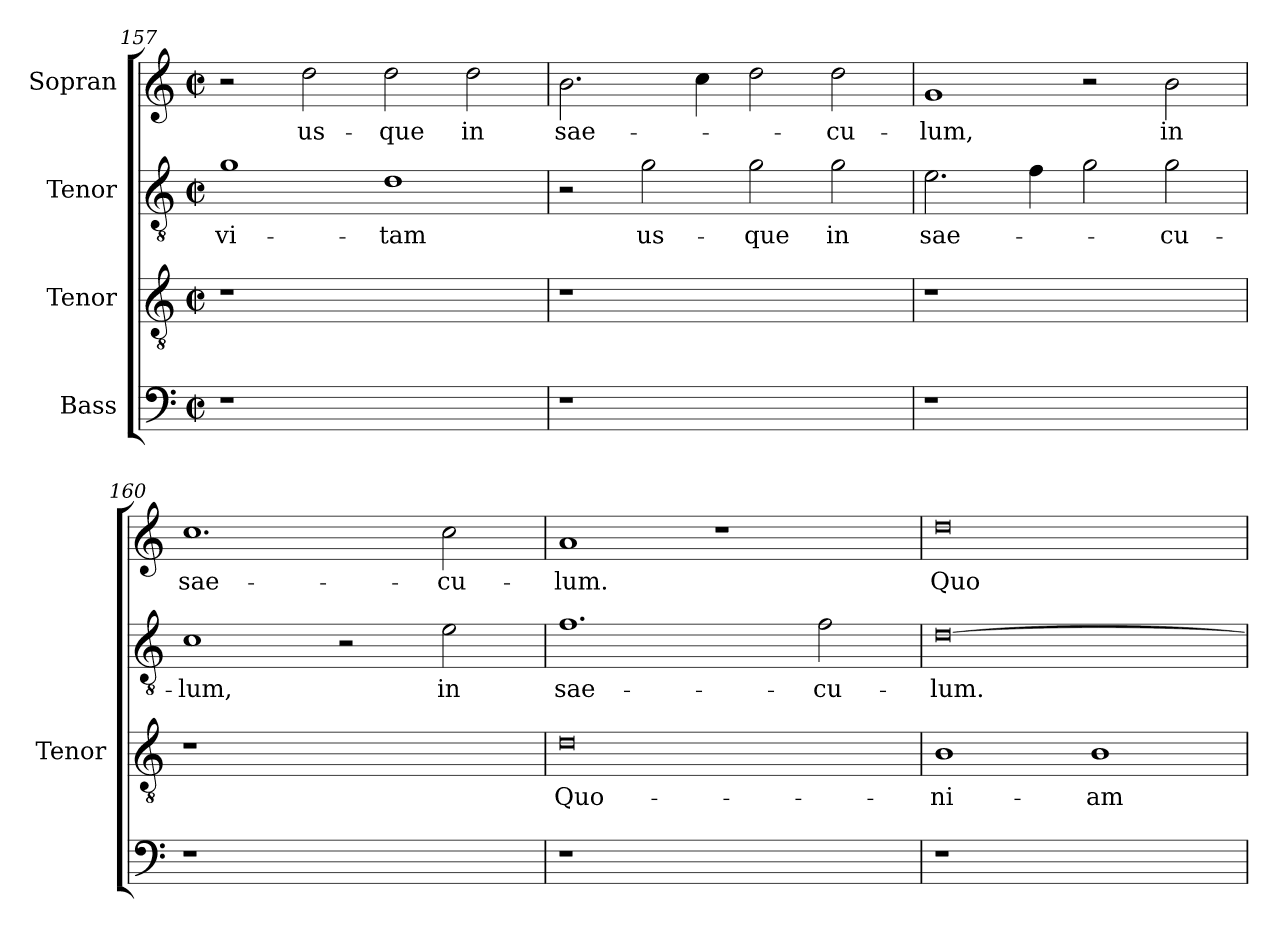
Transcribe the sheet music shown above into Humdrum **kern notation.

**kern	**kern	**text	**kern	**text	**kern	**text
*part4	*part3	*part3	*part2	*part2	*part1	*part1
*staff4	*staff3	*staff3	*staff2	*staff2	*staff1	*staff1
*I"Bass	*I"Tenor	*	*I"Tenor	*	*I"Sopran	*
*	*I'Tenor	*	*	*	*	*
*clefF4	*clefGv2	*	*clefGv2	*	*clefG2	*
*	*ITrd7c12	*	*ITrd7c12	*	*	*
*k[]	*k[]	*	*k[]	*	*k[]	*
*M2/2	*M2/2	*	*M2/2	*	*M2/2	*
*met(c|)	*met(c|)	*	*met(c|)	*	*met(c|)	*
=157	=157	=157	=157	=157	=157	=157
!LO:N:vis=1	!LO:N:vis=1	!	!	!	!	!
!	!	!	!	!LO:LY:b:color=#000000	!	!
1r	1r	.	1Gi	vi-	2r	.
!	!	!	!	!	!	!LO:LY:b:color=#000000
.	.	.	.	.	2ddi\	us-
!	!	!	!	!LO:LY:b:color=#000000	!	!
!	!	!	!	!	!	!LO:LY:b:color=#000000
1ryy	1ryy	.	1Di	-tam	2ddi\	-que
!	!	!	!	!	!	!LO:LY:b:color=#000000
.	.	.	.	.	2ddi\	in
=158	=158	=158	=158	=158	=158	=158
!LO:N:vis=1	!LO:N:vis=1	!	!	!	!	!
!	!	!	!	!	!	!LO:LY:b:color=#000000
1r	1r	.	2r	.	2.bi\	sae-
!	!	!	!	!LO:LY:b:color=#000000	!	!
.	.	.	2Gi\	us-	.	.
.	.	.	.	.	4cci\	.
!	!	!	!	!LO:LY:b:color=#000000	!	!
1ryy	1ryy	.	2Gi\	-que	2ddi\	.
!	!	!	!	!LO:LY:b:color=#000000	!	!
!	!	!	!	!	!	!LO:LY:b:color=#000000
.	.	.	2Gi\	in	2ddi\	-cu-
=159	=159	=159	=159	=159	=159	=159
!LO:N:vis=1	!LO:N:vis=1	!	!	!	!	!
!	!	!	!	!LO:LY:b:color=#000000	!	!
!	!	!	!	!	!	!LO:LY:b:color=#000000
1r	1r	.	2.Ei\	sae-	1gi	-lum,
.	.	.	4Fi\	.	.	.
1ryy	1ryy	.	2Gi\	.	2r	.
!	!	!	!	!LO:LY:b:color=#000000	!	!
!	!	!	!	!	!	!LO:LY:b:color=#000000
.	.	.	2Gi\	-cu-	2bi\	in
=160	=160	=160	=160	=160	=160	=160
!LO:N:vis=1	!LO:N:vis=1	!	!	!	!	!
!	!	!	!	!LO:LY:b:color=#000000	!	!
!	!	!	!	!	!	!LO:LY:b:color=#000000
1r	1r	.	1Ci	-lum,	1.cci	sae-
1ryy	1ryy	.	2r	.	.	.
!	!	!	!	!LO:LY:b:color=#000000	!	!
!	!	!	!	!	!	!LO:LY:b:color=#000000
.	.	.	2Ei\	in	2cci\	-cu-
=161	=161	=161	=161	=161	=161	=161
!LO:N:vis=1	!	!	!	!	!	!
!	!	!LO:LY:b:color=#000000	!	!	!	!
!	!	!	!	!LO:LY:b:color=#000000	!	!
!	!	!	!	!	!	!LO:LY:b:color=#000000
1r	0Di	Quo-	1.Fi	sae-	1ai	-lum.
1ryy	.	.	.	.	1r	.
!	!	!	!	!LO:LY:b:color=#000000	!	!
.	.	.	2Fi\	-cu-	.	.
!!LO:PB:g=z
=162	=162	=162	=162	=162	=162	=162
!LO:N:vis=1	!	!	!	!	!	!
!	!	!LO:LY:b:color=#000000	!	!	!	!
!	!	!	!	!LO:LY:b:color=#000000	!	!
!	!	!	!	!	!	!LO:LY:b:color=#000000
1r	1BBi	-ni-	[>0Di	-lum.	0ddi	Quo-
!	!	!LO:LY:b:color=#000000	!	!	!	!
1ryy	1BBi	-am	.	.	.	.
=	=	=	=	=	=	=
*-	*-	*-	*-	*-	*-	*-
